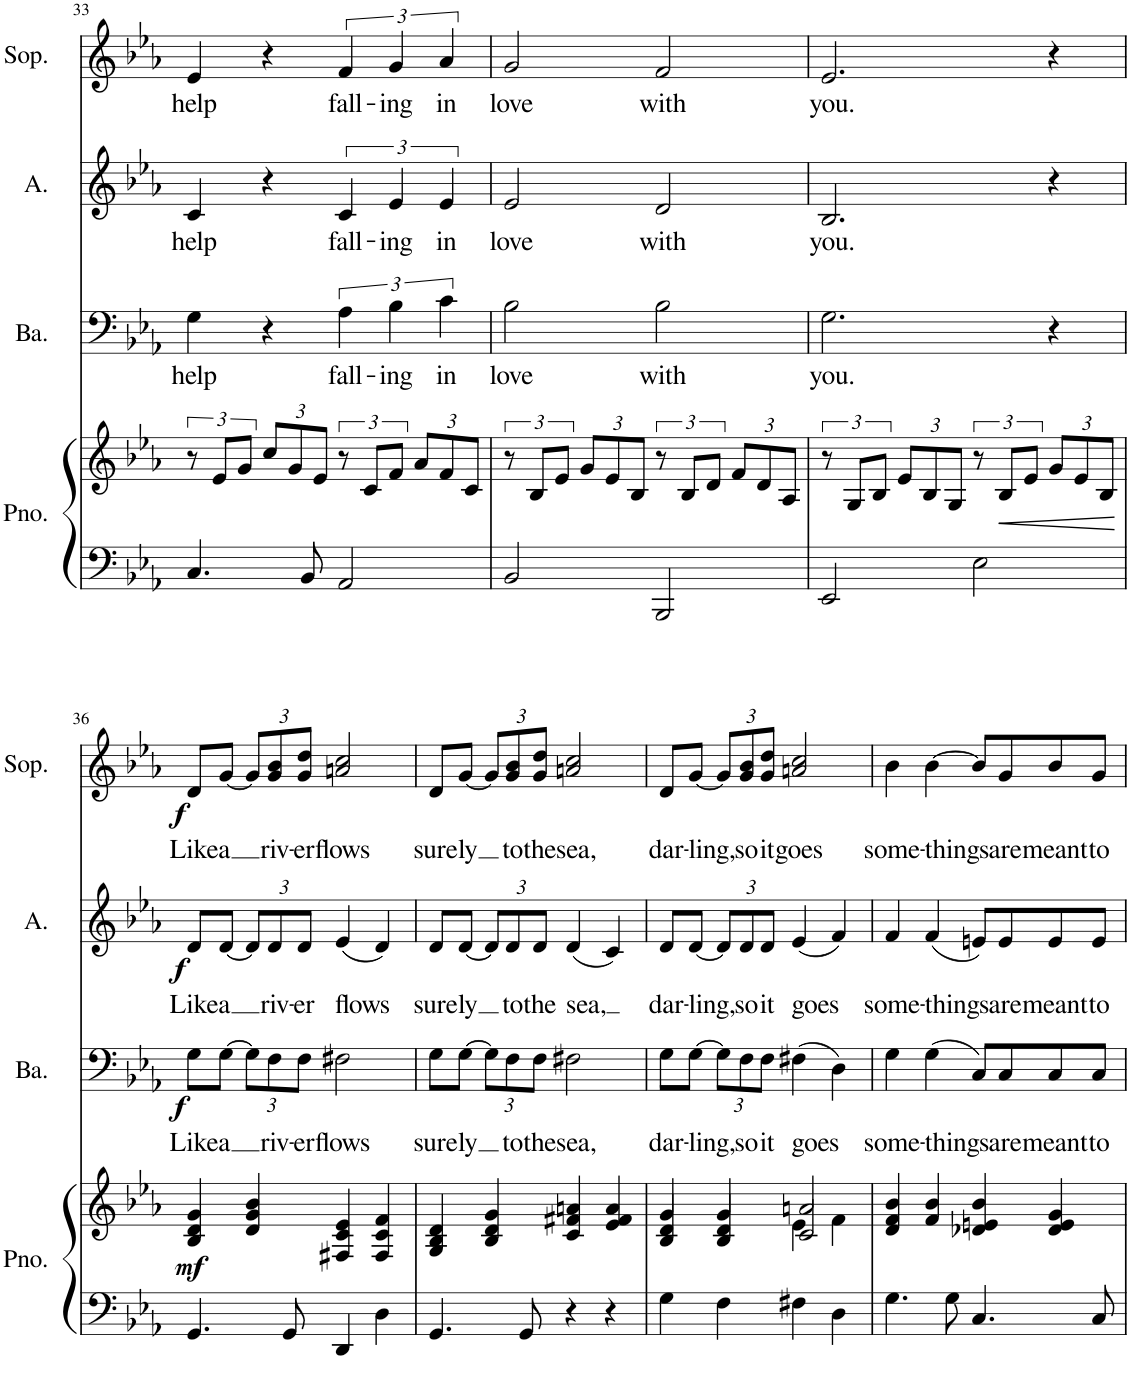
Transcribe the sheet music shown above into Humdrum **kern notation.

**kern	**kern	**dynam	**kern	**text	**dynam	**kern	**text	**dynam	**kern	**text	**dynam
*part4	*part4	*part4	*part3	*part3	*part3	*part2	*part2	*part2	*part1	*part1	*part1
*staff5	*staff4	*staff4/5	*staff3	*staff3	*staff3	*staff2	*staff2	*staff2	*staff1	*staff1	*staff1
*I"Piano	*	*	*I"Bariton	*	*	*I"Alt	*	*	*I"Sopraan	*	*
*I'Pno.	*	*	*I'Ba.	*	*	*I'A.	*	*	*I'Sop.	*	*
!!LO:PB:g=z
*clefF4	*clefG2	*	*clefF4	*	*	*clefG2	*	*	*clefG2	*	*
*k[b-e-a-]	*k[b-e-a-]	*	*k[b-e-a-]	*	*	*k[b-e-a-]	*	*	*k[b-e-a-]	*	*
*M4/4	*M4/4	*	*M4/4	*	*	*M4/4	*	*	*M4/4	*	*
=33	=33	=33	=33	=33	=33	=33	=33	=33	=33	=33	=33
!	!	!	!	!LO:LY:b	!	!	!LO:LY:b	!	!	!LO:LY:b	!
4.C/	12r	.	4G\	help	.	4c/	help	.	4e-/	help	.
.	12e-/L	.	.	.	.	.	.	.	.	.	.
.	12g/J	.	.	.	.	.	.	.	.	.	.
*	*Xbrackettup	*	*	*	*	*	*	*	*	*	*
.	12cc/L	.	4r	.	.	4r	.	.	4r	.	.
.	12g/	.	.	.	.	.	.	.	.	.	.
8BB-/	.	.	.	.	.	.	.	.	.	.	.
.	12e-/J	.	.	.	.	.	.	.	.	.	.
*	*brackettup	*	*	*	*	*	*	*	*	*	*
!	!	!	!	!LO:LY:b	!	!	!LO:LY:b	!	!	!LO:LY:b	!
2AA-/	12r	.	6A-\	fall-	.	6c/	fall-	.	6f/	fall-	.
.	12c/L	.	.	.	.	.	.	.	.	.	.
!	!	!	!	!LO:LY:b	!	!	!LO:LY:b	!	!	!LO:LY:b	!
.	12f/J	.	6B-\	-ing	.	6e-/	-ing	.	6g/	-ing	.
*	*Xbrackettup	*	*	*	*	*	*	*	*	*	*
.	12a-/L	.	.	.	.	.	.	.	.	.	.
!	!	!	!	!LO:LY:b	!	!	!LO:LY:b	!	!	!LO:LY:b	!
.	12f/	.	6c\	in	.	6e-/	in	.	6a-/	in	.
.	12c/J	.	.	.	.	.	.	.	.	.	.
=34	=34	=34	=34	=34	=34	=34	=34	=34	=34	=34	=34
*	*brackettup	*	*	*	*	*	*	*	*	*	*
!	!	!	!	!LO:LY:b	!	!	!LO:LY:b	!	!	!LO:LY:b	!
2BB-/	12r	.	2B-\	love	.	2e-/	love	.	2g/	love	.
.	12B-/L	.	.	.	.	.	.	.	.	.	.
.	12e-/J	.	.	.	.	.	.	.	.	.	.
*	*Xbrackettup	*	*	*	*	*	*	*	*	*	*
.	12g/L	.	.	.	.	.	.	.	.	.	.
.	12e-/	.	.	.	.	.	.	.	.	.	.
.	12B-/J	.	.	.	.	.	.	.	.	.	.
*	*brackettup	*	*	*	*	*	*	*	*	*	*
!	!	!	!	!LO:LY:b	!	!	!LO:LY:b	!	!	!LO:LY:b	!
2BBB-/	12r	.	2B-\	with	.	2d/	with	.	2f/	with	.
.	12B-/L	.	.	.	.	.	.	.	.	.	.
.	12d/J	.	.	.	.	.	.	.	.	.	.
*	*Xbrackettup	*	*	*	*	*	*	*	*	*	*
.	12f/L	.	.	.	.	.	.	.	.	.	.
.	12d/	.	.	.	.	.	.	.	.	.	.
.	12A-/J	.	.	.	.	.	.	.	.	.	.
=35	=35	=35	=35	=35	=35	=35	=35	=35	=35	=35	=35
*	*brackettup	*	*	*	*	*	*	*	*	*	*
!	!	!	!	!LO:LY:b	!	!	!LO:LY:b	!	!	!LO:LY:b	!
2EE-/	12r	.	2.G\	you.	.	2.B-/	you.	.	2.e-/	you.	.
.	12G/L	.	.	.	.	.	.	.	.	.	.
.	12B-/J	.	.	.	.	.	.	.	.	.	.
*	*Xbrackettup	*	*	*	*	*	*	*	*	*	*
.	12e-/L	.	.	.	.	.	.	.	.	.	.
.	12B-/	.	.	.	.	.	.	.	.	.	.
.	12G/J	.	.	.	.	.	.	.	.	.	.
*	*brackettup	*	*	*	*	*	*	*	*	*	*
2E-\	12r	.	.	.	.	.	.	.	.	.	.
!	!	!LO:HP:b	!	!	!	!	!	!	!	!	!
.	12B-/L	<	.	.	.	.	.	.	.	.	.
.	12e-/J	.	.	.	.	.	.	.	.	.	.
*	*Xbrackettup	*	*	*	*	*	*	*	*	*	*
.	12g/L	.	4r	.	.	4r	.	.	4r	.	.
.	12e-/	.	.	.	.	.	.	.	.	.	.
.	12B-/J	.	.	.	.	.	.	.	.	.	.
.	.	[	.	.	.	.	.	.	.	.	.
!!LO:LB:g=z
=36	=36	=36	=36	=36	=36	=36	=36	=36	=36	=36	=36
!	!	!LO:DY:b	!	!LO:LY:b	!LO:DY:b	!	!LO:LY:b	!LO:DY:b	!	!LO:LY:b	!LO:DY:b
4.GG/	4B-/ 4d/ 4g/	mf	8G\L	Like	f	8d/L	Like	f	8d/L	Like	f
!	!	!	!	!LO:LY:b	!	!	!LO:LY:b	!	!	!LO:LY:b	!
.	.	.	[8G\J	a	.	[8d/J	a	.	[8g/J	a	.
*	*	*	*Xbrackettup	*	*	*Xbrackettup	*	*	*Xbrackettup	*	*
.	4d/ 4g/ 4b-/	.	12G\L]	.	.	12d/L]	.	.	12g/L]	.	.
!	!	!	!	!LO:LY:b	!	!	!LO:LY:b	!	!	!LO:LY:b	!
.	.	.	12F\	riv-	.	12d/	riv-	.	12g/ 12b-/	riv-	.
8GG/	.	.	.	.	.	.	.	.	.	.	.
!	!	!	!	!LO:LY:b	!	!	!LO:LY:b	!	!	!LO:LY:b	!
.	.	.	12F\J	-er	.	12d/J	-er	.	12g/ 12dd/J	-er	.
!	!	!	!	!LO:LY:b	!	!	!LO:LY:b	!	!	!LO:LY:b	!
4DD/	4F#X/ 4c/ 4e-/	.	2F#X\	flows	.	(4e-/	flows	.	2an/ 2cc/	flows	.
4D\	4F#/ 4c/ 4f/	.	.	.	.	4d/)	.	.	.	.	.
=37	=37	=37	=37	=37	=37	=37	=37	=37	=37	=37	=37
!	!	!	!	!LO:LY:b	!	!	!LO:LY:b	!	!	!LO:LY:b	!
4.GG/	4G/ 4B-/ 4d/	.	8G\L	sure	.	8d/L	sure	.	8d/L	sure	.
!	!	!	!	!LO:LY:b	!	!	!LO:LY:b	!	!	!LO:LY:b	!
.	.	.	[8G\J	ly	.	[8d/J	ly	.	[8g/J	ly	.
.	4B-/ 4d/ 4g/	.	12G\L]	.	.	12d/L]	.	.	12g/L]	.	.
!	!	!	!	!LO:LY:b	!	!	!LO:LY:b	!	!	!LO:LY:b	!
.	.	.	12F\	to	.	12d/	to	.	12g/ 12b-/	to	.
8GG/	.	.	.	.	.	.	.	.	.	.	.
!	!	!	!	!LO:LY:b	!	!	!LO:LY:b	!	!	!LO:LY:b	!
.	.	.	12F\J	the	.	12d/J	the	.	12g/ 12dd/J	the	.
!	!	!	!	!LO:LY:b	!	!	!LO:LY:b	!	!	!LO:LY:b	!
4r	4c/ 4f#X/ 4an/	.	2F#X\	sea,	.	(4d/	sea,	.	2an/ 2cc/	sea,	.
4r	4e-/ 4f#/ 4a/	.	.	.	.	4c/)	.	.	.	.	.
=38	=38	=38	=38	=38	=38	=38	=38	=38	=38	=38	=38
*	*^	*	*	*	*	*	*	*	*	*	*
*	*	*^	*	*	*	*	*	*	*	*	*	*
!	!	!	!	!	!	!LO:LY:b	!	!	!LO:LY:b	!	!	!LO:LY:b	!
4G\	4g/	2ryy	4B-/ 4d/	.	8G\L	dar-	.	8d/L	dar-	.	8d/L	dar-	.
!	!	!	!	!	!	!LO:LY:b	!	!	!LO:LY:b	!	!	!LO:LY:b	!
.	.	.	.	.	[8G\J	-ling,	.	[8d/J	-ling,	.	[8g/J	-ling,	.
4F\	4g/	.	4B-/ 4d/	.	12G\L]	.	.	12d/L]	.	.	12g/L]	.	.
!	!	!	!	!	!	!LO:LY:b	!	!	!LO:LY:b	!	!	!LO:LY:b	!
.	.	.	.	.	12F\	so	.	12d/	so	.	12g/ 12b-/	so	.
!	!	!	!	!	!	!LO:LY:b	!	!	!LO:LY:b	!	!	!LO:LY:b	!
.	.	.	.	.	12F\J	it	.	12d/J	it	.	12g/ 12dd/J	it	.
!	!	!	!	!	!	!LO:LY:b	!	!	!LO:LY:b	!	!	!LO:LY:b	!
4F#X\	2an/	2c/	4e-\	.	(4F#X\	goes	.	(4e-/	goes	.	2an/ 2cc/	goes	.
4D\	.	.	4f\	.	4D\)	.	.	4f/)	.	.	.	.	.
=39	=39	=39	=39	=39	=39	=39	=39	=39	=39	=39	=39	=39	=39
!	!	!	!	!	!	!LO:LY:b	!	!	!LO:LY:b	!	!	!LO:LY:b	!
*	*v	*v	*v	*	*	*	*	*	*	*	*	*	*
4.G\	4d/ 4f/ 4b-/	.	4G\	some-	.	4f/	some-	.	4b-\	some-	.
!	!	!	!	!LO:LY:b	!	!	!LO:LY:b	!	!	!LO:LY:b	!
.	4f/ 4b-/	.	(4G\	-things	.	(4f/	-things	.	[4b-\	-things	.
8G\	.	.	.	.	.	.	.	.	.	.	.
4.C/	4d-X/ 4en/ 4b-/	.	8C/L)	.	.	8en/L)	.	.	8b-/L]	.	.
!	!	!	!	!LO:LY:b	!	!	!LO:LY:b	!	!	!LO:LY:b	!
.	.	.	8C/	are	.	8e/	are	.	8g/	are	.
!	!	!	!	!LO:LY:b	!	!	!LO:LY:b	!	!	!LO:LY:b	!
.	4d-/ 4e/ 4g/	.	8C/	meant	.	8e/	meant	.	8b-/	meant	.
!	!	!	!	!LO:LY:b	!	!	!LO:LY:b	!	!	!LO:LY:b	!
8C/	.	.	8C/J	to	.	8e/J	to	.	8g/J	to	.
=	=	=	=	=	=	=	=	=	=	=	=
*-	*-	*-	*-	*-	*-	*-	*-	*-	*-	*-	*-
